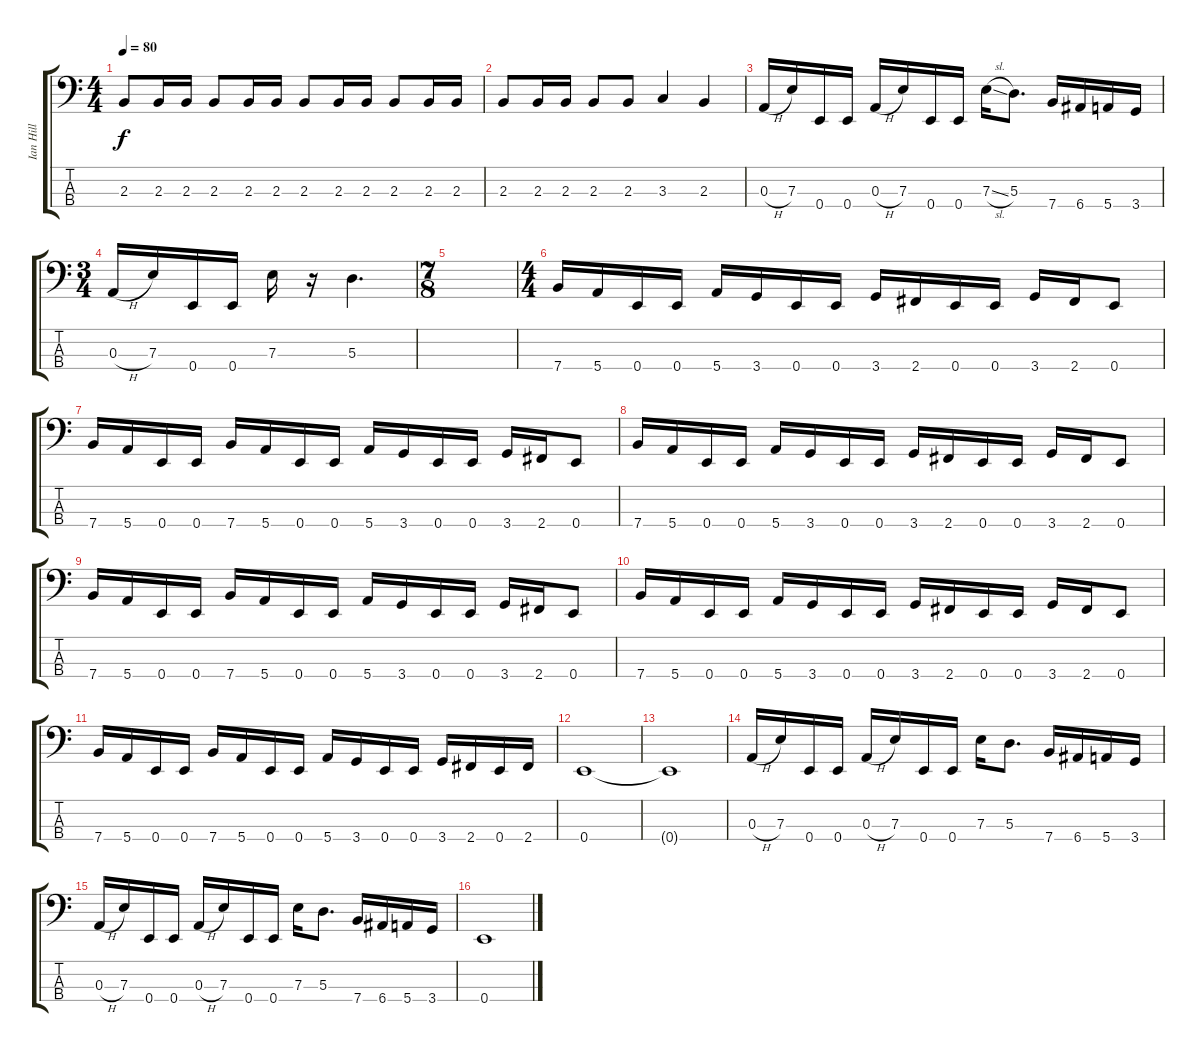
\track ("Ian Hill" "Ian Hill") {instrument electricbasspick}
\staff {score tabs}
\tuning (G2 D2 A1 E1) {hide}
\ts (4 4)
\tempo 80
\clef f4
\ks c
2.3.8{dy f} 2.3.16 2.3.16 2.3.8 2.3.16 2.3.16 2.3.8 2.3.16 2.3.16 2.3.8 2.3.16 2.3.16 |
2.3.8 2.3.16 2.3.16 2.3.8 2.3.8 3.3.4 2.3.4 |
0.3{h}.16 7.3.16 0.4.16 0.4.16 0.3{h}.16 7.3.16 0.4.16 0.4.16 7.3{sl}.16 5.3.8{d} 7.4.16 6.4.16 5.4.16 3.4.16 |
\ts (3 4)
0.3{h}.16 7.3.16 0.4.16 0.4.16 7.3.16 r.16 5.3.4{d} |
\ts (7 8)
|
\ts (4 4)
7.4.16 5.4.16 0.4.16 0.4.16 5.4.16 3.4.16 0.4.16 0.4.16 3.4.16 2.4.16 0.4.16 0.4.16 3.4.16 2.4.16 0.4.8 |
7.4.16 5.4.16 0.4.16 0.4.16 7.4.16 5.4.16 0.4.16 0.4.16 5.4.16 3.4.16 0.4.16 0.4.16 3.4.16 2.4.16 0.4.8 |
7.4.16 5.4.16 0.4.16 0.4.16 5.4.16 3.4.16 0.4.16 0.4.16 3.4.16 2.4.16 0.4.16 0.4.16 3.4.16 2.4.16 0.4.8 |
7.4.16 5.4.16 0.4.16 0.4.16 7.4.16 5.4.16 0.4.16 0.4.16 5.4.16 3.4.16 0.4.16 0.4.16 3.4.16 2.4.16 0.4.8 |
7.4.16 5.4.16 0.4.16 0.4.16 5.4.16 3.4.16 0.4.16 0.4.16 3.4.16 2.4.16 0.4.16 0.4.16 3.4.16 2.4.16 0.4.8 |
7.4.16 5.4.16 0.4.16 0.4.16 7.4.16 5.4.16 0.4.16 0.4.16 5.4.16 3.4.16 0.4.16 0.4.16 3.4.16 2.4.16 0.4.16 2.4.16 |
0.4.1 |
0.4{t}.1 |
0.3{h}.16 7.3.16 0.4.16 0.4.16 0.3{h}.16 7.3.16 0.4.16 0.4.16 7.3.16 5.3.8{d} 7.4.16 6.4.16 5.4.16 3.4.16 |
0.3{h}.16 7.3.16 0.4.16 0.4.16 0.3{h}.16 7.3.16 0.4.16 0.4.16 7.3.16 5.3.8{d} 7.4.16 6.4.16 5.4.16 3.4.16 |
0.4.1
